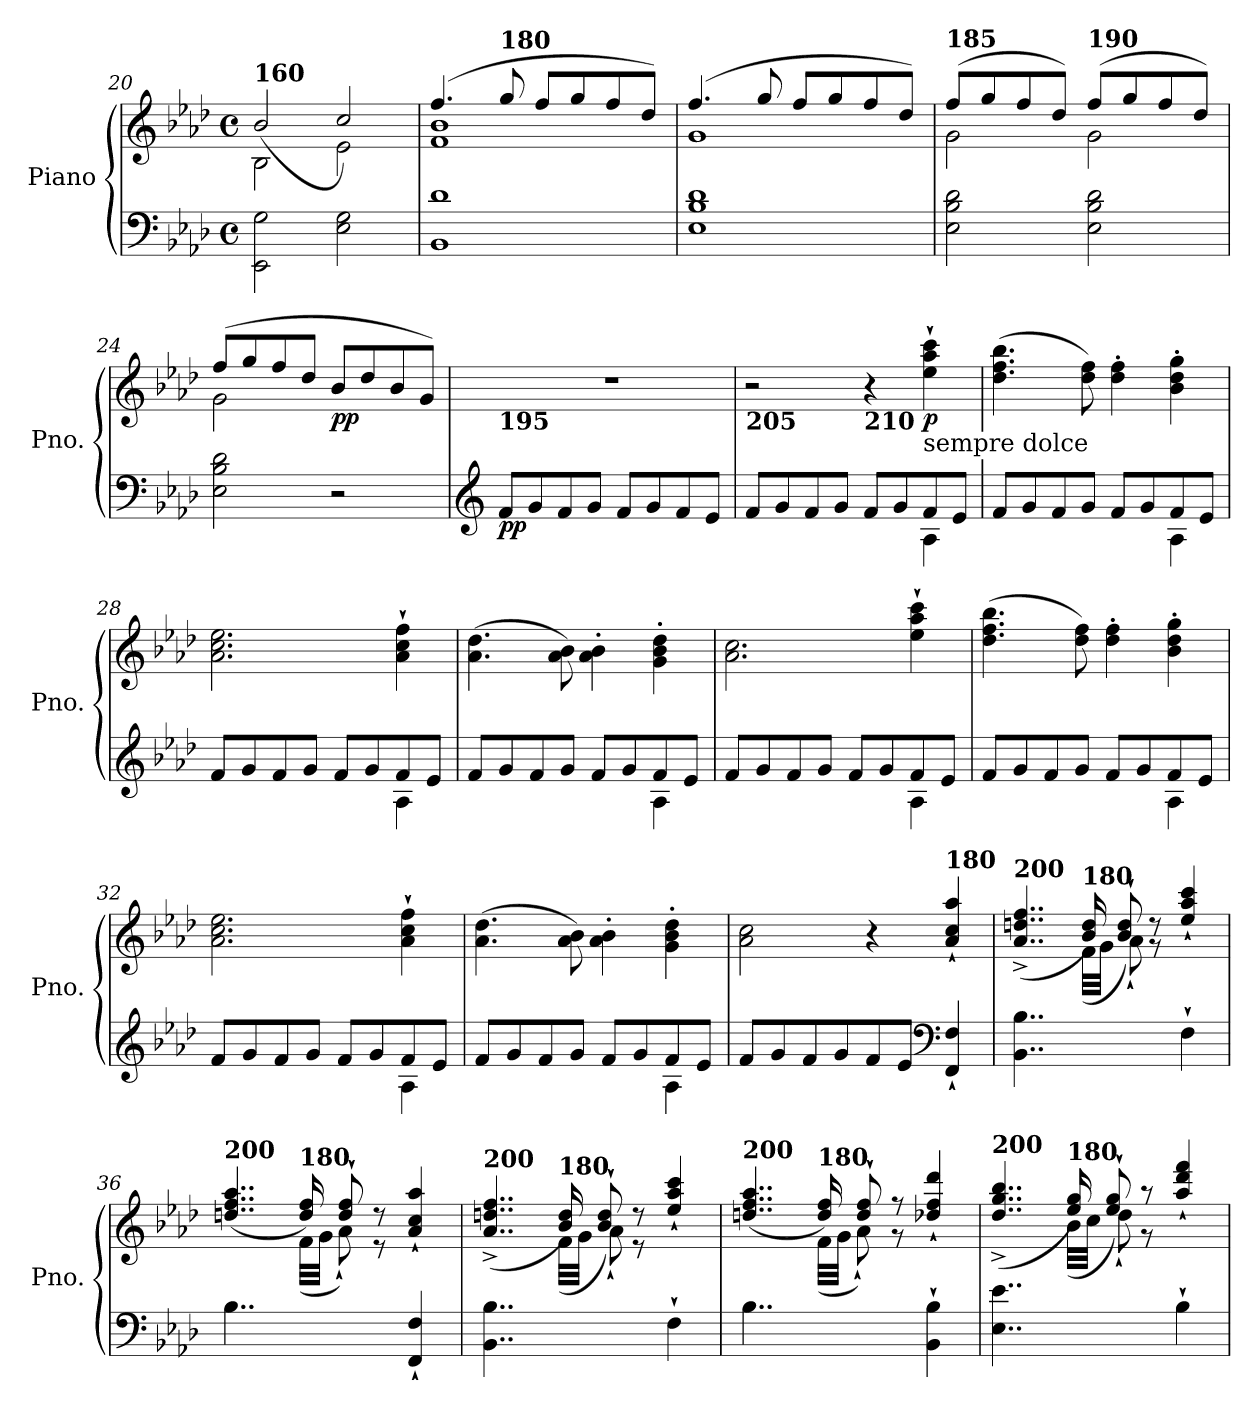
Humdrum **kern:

**kern	**kern	**dynam
*part1	*part1	*part1
*staff2	*staff1	*staff1/2
*I"Piano	*	*
*I'Pno.	*	*
*clefF4	*clefG2	*
*k[b-e-a-d-]	*k[b-e-a-d-]	*
*M4/4	*M4/4	*
*met(c)	*met(c)	*
=20	=20	=20
*	*^	*
!	!LO:TX:a:B:t=160	!	!
2EE-\ 2G\	2B-\	(2b-/	.
2E-\ 2G\	2e-\	2cc/)	.
=21	=21	=21	=21
1BB- 1d-	(4.ff/	1f 1b-	.
!	!LO:TX:a:B:t=180	!	!
.	8gg/	.	.
.	8ff/L	.	.
.	8gg/	.	.
.	8ff/	.	.
.	8dd-/J)	.	.
!!LO:LB:g=z	!!
=22	=22	=22	=22
1E- 1B- 1d-	(4.ff/	1g	.
.	8gg/	.	.
.	8ff/L	.	.
.	8gg/	.	.
.	8ff/	.	.
.	8dd-/J)	.	.
=23	=23	=23	=23
!	!LO:TX:a:B:t=185	!	!
2E-\ 2B-\ 2d-\	(8ff/L	2g\	.
.	8gg/	.	.
.	8ff/	.	.
.	8dd-/J)	.	.
!	!LO:TX:a:B:t=190	!	!
2E-\ 2B-\ 2d-\	(8ff/L	2g\	.
.	8gg/	.	.
.	8ff/	.	.
.	8dd-/J)	.	.
=24	=24	=24	=24
2E-\ 2B-\ 2d-\	(8ff/L	2g\	.
.	8gg/	.	.
.	8ff/	.	.
.	8dd-/J	.	.
!	!	!	!LO:DY:b
2r	8b-/L	2ryy	pp
.	8dd-/	.	.
.	8b-/	.	.
.	8g/J)	.	.
*	*v	*v	*
=25	=25	=25
*clefG2	*	*
!	!LO:TX:b:B:t=195	!
!	!	!LO:DY:b=2
8f/L	1r	pp
8g/	.	.
8f/	.	.
8g/J	.	.
8f/L	.	.
8g/	.	.
8f/	.	.
8e-/J	.	.
=26	=26	=26
*^	*	*
!	!	!LO:TX:b:B:t=205	!
8f/L	2.rgyy	2r	.
8g/	.	.	.
8f/	.	.	.
8g/J	.	.	.
!	!	!LO:TX:b:B:t=210	!
8f/L	.	4r	.
8g/	.	.	.
!	!	!LO:TX:b:t=sempre dolce	!
!	!	!	!LO:DY:b
8f/	4A-\	4ee-\` 4aa-\` 4ccc\`	p
8e-/J	.	.	.
=27	=27	=27	=27
8f/L	2.rgyy	(4.dd-\ 4.ff\ 4.bb-\	.
8g/	.	.	.
8f/	.	.	.
8g/J	.	8dd-\ 8ff\)	.
8f/L	.	4dd-\' 4ff\'	.
8g/	.	.	.
8f/	4A-\	4b-\' 4dd-\' 4gg\'	.
8e-/J	.	.	.
!!LO:LB:g=z
=28	=28	=28	=28
8f/L	2.rgyy	2.a-\ 2.cc\ 2.ee-\	.
8g/	.	.	.
8f/	.	.	.
8g/J	.	.	.
8f/L	.	.	.
8g/	.	.	.
8f/	4A-\	4a-\` 4cc\` 4ff\`	.
8e-/J	.	.	.
=29	=29	=29	=29
8f/L	2.rgyy	(4.a-\ 4.dd-\	.
8g/	.	.	.
8f/	.	.	.
8g/J	.	8a-\ 8b-\)	.
8f/L	.	4a-\' 4b-\'	.
8g/	.	.	.
8f/	4A-\	4g\' 4b-\' 4dd-\'	.
8e-/J	.	.	.
=30	=30	=30	=30
8f/L	2.rgyy	2.a-\ 2.cc\	.
8g/	.	.	.
8f/	.	.	.
8g/J	.	.	.
8f/L	.	.	.
8g/	.	.	.
8f/	4A-\	4ee-\` 4aa-\` 4ccc\`	.
8e-/J	.	.	.
=31	=31	=31	=31
8f/L	2.rgyy	(4.dd-\ 4.ff\ 4.bb-\	.
8g/	.	.	.
8f/	.	.	.
8g/J	.	8dd-\ 8ff\)	.
8f/L	.	4dd-\' 4ff\'	.
8g/	.	.	.
8f/	4A-\	4b-\' 4dd-\' 4gg\'	.
8e-/J	.	.	.
=32	=32	=32	=32
8f/L	2.rgyy	2.a-\ 2.cc\ 2.ee-\	.
8g/	.	.	.
8f/	.	.	.
8g/J	.	.	.
8f/L	.	.	.
8g/	.	.	.
8f/	4A-\	4a-\` 4cc\` 4ff\`	.
8e-/J	.	.	.
=33	=33	=33	=33
8f/L	2.rgyy	(4.a-\ 4.dd-\	.
8g/	.	.	.
8f/	.	.	.
8g/J	.	8a-\ 8b-\)	.
8f/L	.	4a-\' 4b-\'	.
8g/	.	.	.
8f/	4A-\	4g\' 4b-\' 4dd-\'	.
8e-/J	.	.	.
*v	*v	*	*
!!LO:PB:g=z
=34	=34	=34
8f/L	2a-\ 2cc\	.
8g/	.	.
8f/	.	.
8g/	.	.
8f/	4r	.
8e-/J	.	.
*clefF4	*	*
!	!LO:TX:a:B:t=180	!
!	!	!LO:DY:b
4FF/` 4F/`	4a-/` 4cc/` 4aa-/`	other-dynamics
=35	=35	=35
*	*^	*
!	!LO:TX:a:B:t=200	!	!
4..BB-\ 4..B-\	(4..a-/^ 4..ddn/^ 4..ff/^	4..rgyy	.
!	!LO:TX:a:B:t=180	!	!
16ryy	16b-/ 16dd/)	(32f\LLL	.
.	.	32g\JJJ	.
8ryy	8b-/` 8dd/`	8a-`\)	.
8ryy	8r	8r	.
!	!	!	!LO:DY:b
4F`\	4ee-/` 4aa-/` 4ccc/`	4ryy	other-dynamics
=36	=36	=36	=36
!	!LO:TX:a:B:t=200	!	!
4..B-\	(4..ddn/ 4..ff/ 4..aa-/	4..rgyy	.
!	!LO:TX:a:B:t=180	!	!
16ryy	16dd/ 16ff/)	(32f\LLL	.
.	.	32g\JJJ	.
8ryy	8dd/` 8ff/`	8a-`\)	.
8ryy	8r	8r	.
!	!	!	!LO:DY:b
4FF/` 4F/`	4a-/` 4cc/` 4aa-/`	4ryy	other-dynamics
=37	=37	=37	=37
!	!LO:TX:a:B:t=200	!	!
4..BB-\ 4..B-\	(4..a-/^ 4..ddn/^ 4..ff/^	4..rgyy	.
!	!LO:TX:a:B:t=180	!	!
16ryy	16b-/ 16dd/)	(32f\LLL	.
.	.	32g\JJJ	.
8ryy	8b-/` 8dd/`	8a-`\)	.
8ryy	8r	8r	.
!	!	!	!LO:DY:b
4F`\	4ee-/` 4aa-/` 4ccc/`	4ryy	other-dynamics
=38	=38	=38	=38
!	!LO:TX:a:B:t=200	!	!
4..B-\	(4..ddn/ 4..ff/ 4..aa-/	4..rgyy	.
!	!LO:TX:a:B:t=180	!	!
16ryy	16dd/ 16ff/)	(32f\LLL	.
.	.	32g\JJJ	.
8ryy	8dd/` 8ff/`	8a-`\)	.
8ryy	8r	8r	.
!	!	!	!LO:DY:b
4BB-\` 4B-\`	4dd-X/` 4ff/` 4ddd-/`	4ryy	other-dynamics
!!LO:LB:g=z	!!
=39	=39	=39	=39
!	!LO:TX:a:B:t=200	!	!
4..E-\ 4..e-\	(4..dd-/^ 4..gg/^ 4..bb-/^	4..rgyy	.
!	!LO:TX:a:B:t=180	!	!
16ryy	16ee-/ 16gg/)	(32b-\LLL	.
.	.	32cc\JJJ	.
8ryy	8ee-/` 8gg/`	8dd-`\)	.
8ryy	8r	8r	.
!	!	!	!LO:DY:b
4B-`\	4aa-/` 4ddd-/` 4fff/`	4ryy	other-dynamics
*	*v	*v	*
=	=	=
*-	*-	*-
